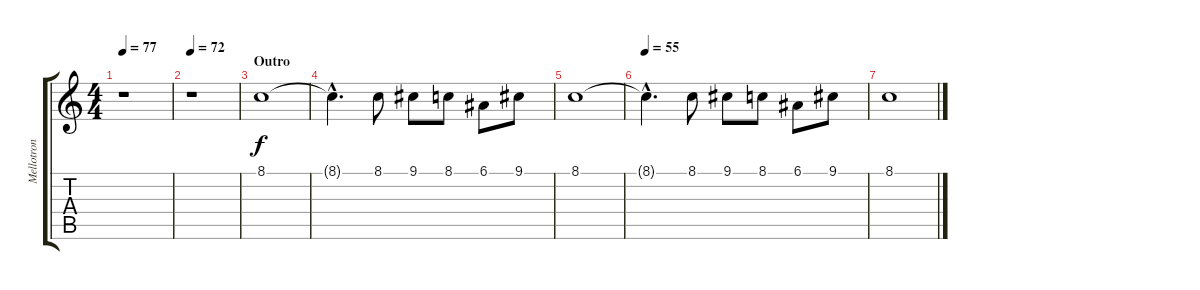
\track ("Mellotron" "Mellotron") {instrument synthstrings1}
\staff {score tabs}
\tuning (E4 B3 G3 D3 A2 E2) {hide}
\ts (4 4)
\tempo 77
\clef g2
\ks c
r.1{dy f} |
\tempo 72
r.1 |
\section ("" "Outro")
8.1.1 |
8.1{hac t}.4{d volume 4} 8.1.8{volume 9} 9.1.8 8.1.8 6.1.8 9.1.8 |
8.1.1 |
\tempo 55
8.1{hac t}.4{d volume 4} 8.1.8{volume 9} 9.1.8 8.1.8 6.1.8 9.1.8 |
8.1.1{volume 0}
